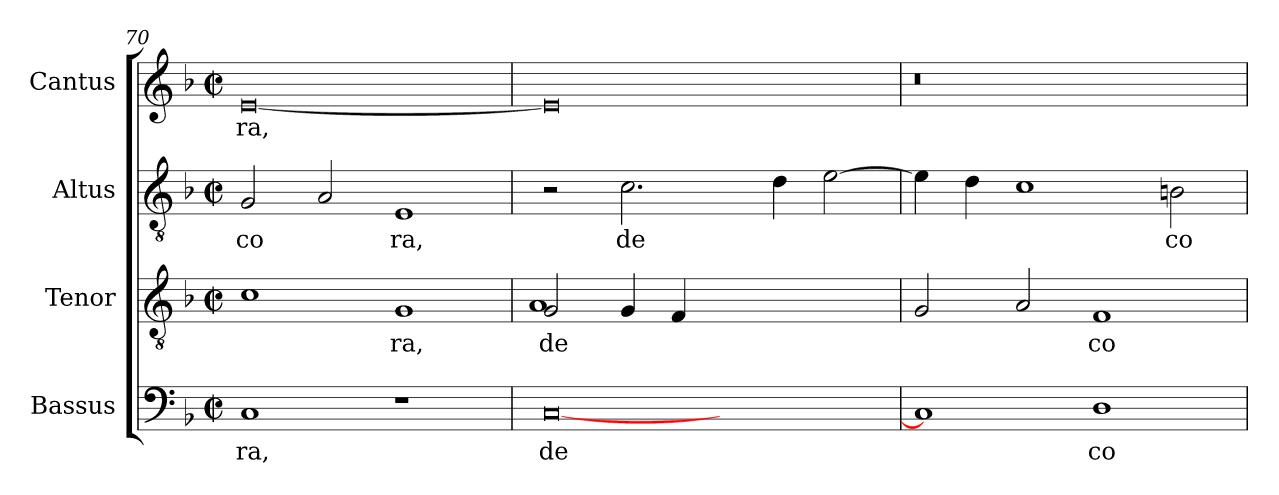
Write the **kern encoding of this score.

**kern	**text	**kern	**text	**kern	**text	**kern	**text
*part4	*part4	*part3	*part3	*part2	*part2	*part1	*part1
*staff4	*staff4	*staff3	*staff3	*staff2	*staff2	*staff1	*staff1
*I"Bassus	*	*I"Tenor	*	*I"Altus	*	*I"Cantus	*
*clefF4	*	*clefGv2	*	*clefGv2	*	*clefG2	*
*k[b-]	*	*k[b-]	*	*k[b-]	*	*k[b-]	*
*F:	*	*F:	*	*F:	*	*F:	*
*M2/2	*	*M2/2	*	*M2/2	*	*M2/2	*
*met(c|)	*	*met(c|)	*	*met(c|)	*	*met(c|)	*
=70	=70	=70	=70	=70	=70	=70	=70
!	!LO:LY:b:cj	!	!	!	!LO:LY:b:cj	!	!LO:LY:b:cj
1C	ra,	1c	.	2G/	co	[<0e	ra,
.	.	.	.	2A/	.	.	.
!	!	!	!LO:LY:b:cj	!	!LO:LY:b:cj	!	!
1r	.	1G	ra,	1E	ra,	.	.
=71	=71	=71	=71	=71	=71	=71	=71
!LO:N:vis=0	!LO:LY:b:cj	!	!LO:LY:b:cj	!	!	!LO:N:vis=0	!
*	*	*^	*	*	*	*	*
[<1C	de	2G/	1A	de	2r	.	1e]	.
!	!	!	!	!	!	!LO:LY:b:cj	!	!
.	.	4G/	.	.	2.c\	de	.	.
.	.	4F/	.	.	.	.	.	.
1ryy	.	1ryy	1ryy	.	.	.	1ryy	.
.	.	.	.	.	4d\	.	.	.
.	.	.	.	.	[>2e\	.	.	.
*	*	*v	*v	*	*	*	*	*
=72	=72	=72	=72	=72	=72	=72	=72
1C]	.	2G/	.	4e\]	.	0r	.
.	.	.	.	4d\	.	.	.
.	.	2A/	.	1c	.	.	.
!	!LO:LY:b:cj	!	!LO:LY:b:cj	!	!	!	!
1D	co	1F	co	.	.	.	.
!	!	!	!	!	!LO:LY:b:cj	!	!
.	.	.	.	2B\	co	.	.
=	=	=	=	=	=	=	=
*-	*-	*-	*-	*-	*-	*-	*-
